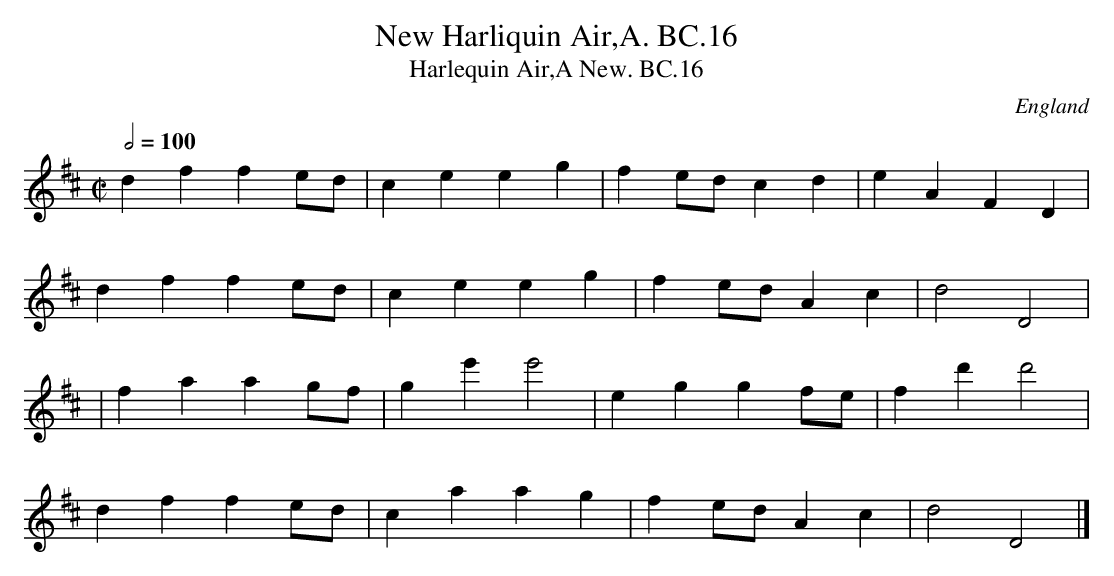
X:1
T:New Harliquin Air,A. BC.16
T:Harlequin Air,A New. BC.16
L:1/4
M:C|
O:England
Q:1/2=100
K:D
d f f e/d/|c e e g|f e/d/ c d|e A F D|!
d f f e/d/|c e e g|f e/d/ A c|d2 D2|!
|f a a g/f/|g e' e'2|e g g f/e/|f d' d'2|!
d f f e/d/|c a a g|f e/d/ A c|d2 D2|]
